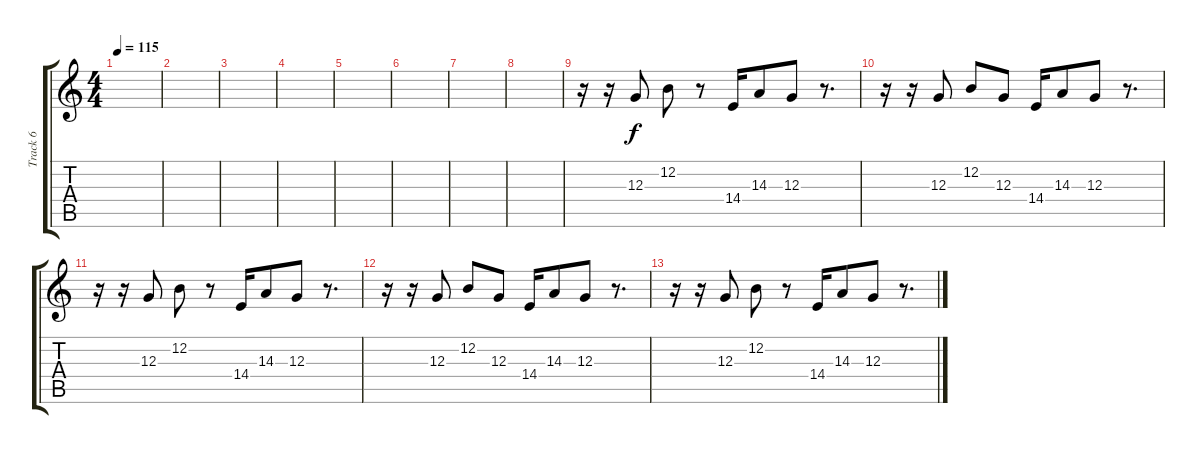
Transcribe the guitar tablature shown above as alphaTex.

\track ("Track 6" "Track 6") {instrument breathnoise}
\staff {score tabs}
\tuning (E4 B3 G3 D3 A2 E2) {hide}
\ts (4 4)
\tempo 115
\clef g2
\ks c
|
|
|
|
|
|
|
|
r.16 r.16 12.3.8 12.2.8 r.8 14.4.16 14.3.8 12.3.8 r.8{d} |
r.16 r.16 12.3.8 12.2.8 12.3.8 14.4.16 14.3.8 12.3.8 r.8{d} |
r.16 r.16 12.3.8 12.2.8 r.8 14.4.16 14.3.8 12.3.8 r.8{d} |
r.16 r.16 12.3.8 12.2.8 12.3.8 14.4.16 14.3.8 12.3.8 r.8{d} |
r.16 r.16 12.3.8 12.2.8 r.8 14.4.16 14.3.8 12.3.8 r.8{d}
